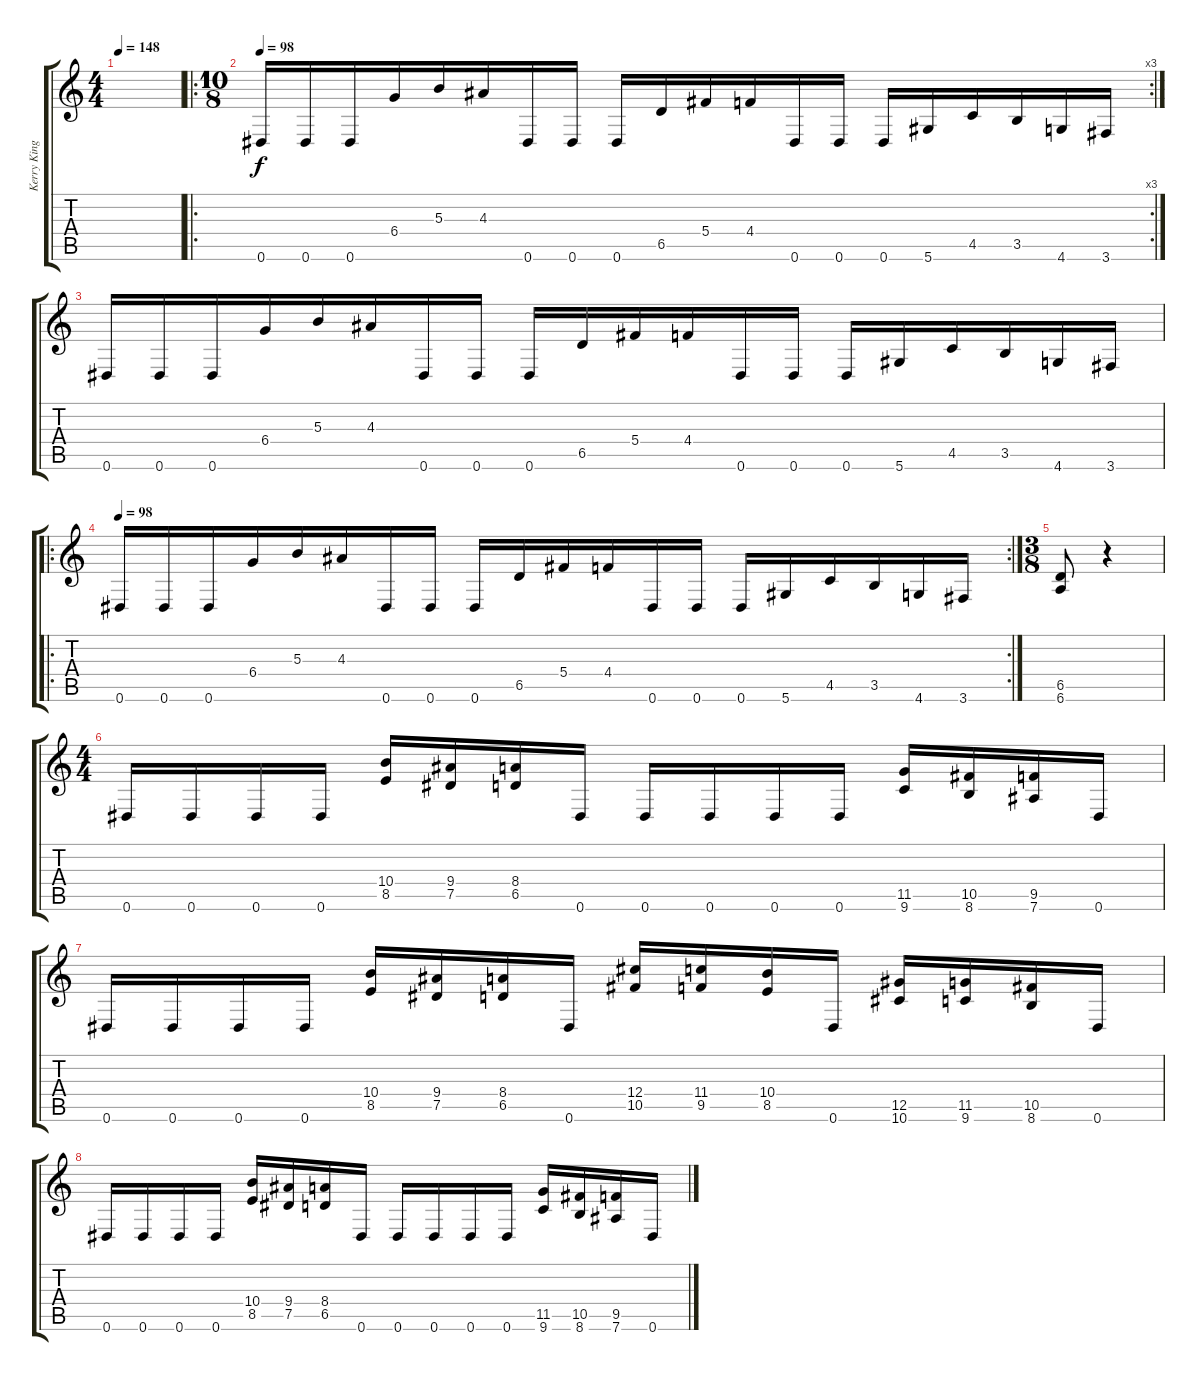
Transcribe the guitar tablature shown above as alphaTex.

\track ("Kerry King" "Kerry King") {instrument distortionguitar}
\staff {score tabs}
\tuning (Eb4 Bb3 Gb3 Db3 Ab2 Eb2) {hide}
\ts (4 4)
\tempo 148
\tempo 98
\tempo 148
\clef g2
\ks c
|
\ro
\rc 3
\ts (10 8)
\tempo 98
0.6.16 0.6.16 0.6.16 6.4.16 5.3.16 4.3.16 0.6.16 0.6.16 0.6.16 6.5.16 5.4.16 4.4.16 0.6.16 0.6.16 0.6.16 5.6.16 4.5.16 3.5.16 4.6.16 3.6.16 |
0.6.16 0.6.16 0.6.16 6.4.16 5.3.16 4.3.16 0.6.16 0.6.16 0.6.16 6.5.16 5.4.16 4.4.16 0.6.16 0.6.16 0.6.16 5.6.16 4.5.16 3.5.16 4.6.16 3.6.16 |
\ro
\rc 2
\tempo 98
0.6.16 0.6.16 0.6.16 6.4.16 5.3.16 4.3.16 0.6.16 0.6.16 0.6.16 6.5.16 5.4.16 4.4.16 0.6.16 0.6.16 0.6.16 5.6.16 4.5.16 3.5.16 4.6.16 3.6.16 |
\ts (3 8)
(6.5 6.6).8 r.4 |
\ts (4 4)
0.6.16 0.6.16 0.6.16 0.6.16 (10.4 8.5).16 (9.4 7.5).16 (8.4 6.5).16 0.6.16 0.6.16 0.6.16 0.6.16 0.6.16 (11.5 9.6).16 (10.5 8.6).16 (9.5 7.6).16 0.6.16 |
0.6.16 0.6.16 0.6.16 0.6.16 (10.4 8.5).16 (9.4 7.5).16 (8.4 6.5).16 0.6.16 (12.4 10.5).16 (11.4 9.5).16 (10.4 8.5).16 0.6.16 (12.5 10.6).16 (11.5 9.6).16 (10.5 8.6).16 0.6.16 |
0.6.16 0.6.16 0.6.16 0.6.16 (10.4 8.5).16 (9.4 7.5).16 (8.4 6.5).16 0.6.16 0.6.16 0.6.16 0.6.16 0.6.16 (11.5 9.6).16 (10.5 8.6).16 (9.5 7.6).16 0.6.16
